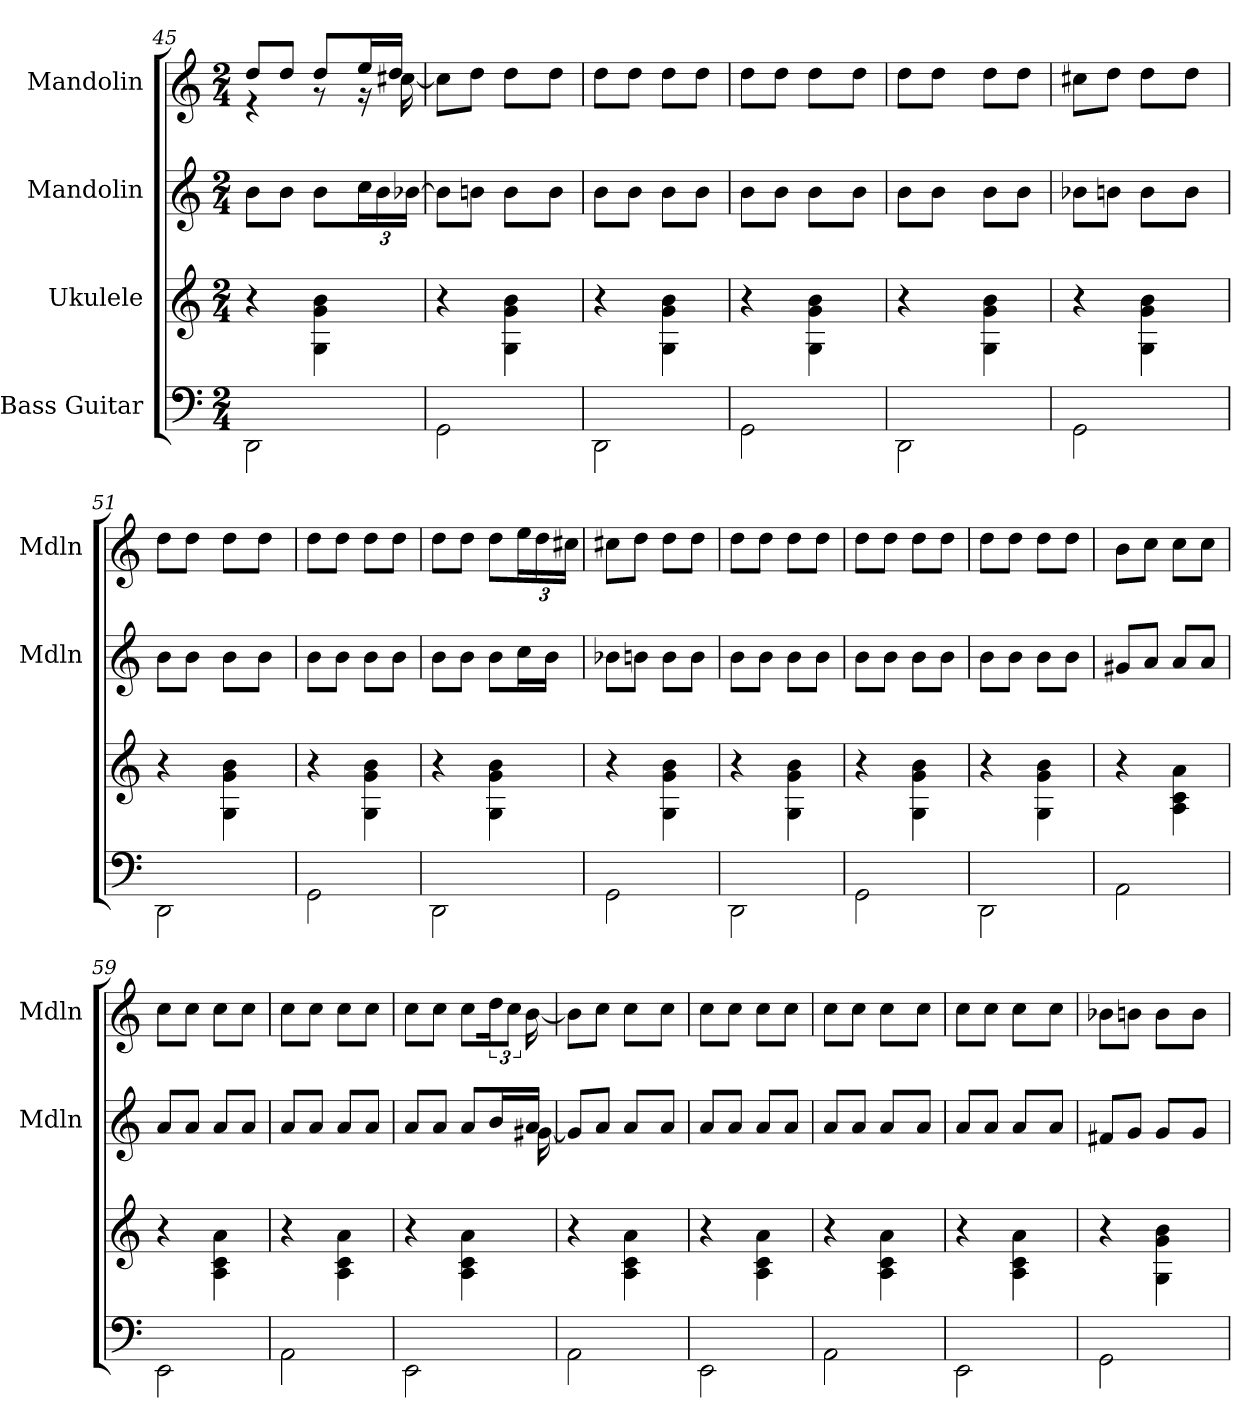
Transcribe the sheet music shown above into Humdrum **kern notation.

**kern	**kern	**kern	**kern
*part4	*part3	*part2	*part1
*staff4	*staff3	*staff2	*staff1
*I"Bass Guitar	*I"Ukulele	*I"Mandolin	*I"Mandolin
*	*	*I'Mdln	*I'Mdln
!!LO:PB:g=z
*	*	*clefG2	*clefG2
*k[]	*k[]	*k[]	*k[]
*M2/4	*M2/4	*M2/4	*M2/4
=45	=45	=45	=45
*	*	*	*^
*	*	*	*	*^
2DD\	4r	8b\L	8dd/L	4r	3ryy
.	.	8b\J	8dd/J	.	.
.	4G\ 4g\ 4b\	8b\L	8dd/L	8r	.
*	*	*	*MM102	*	*
.	.	.	.	.	6ryy
*	*	*Xbrackettup	*	*	*
.	.	24cc\L	16ee/L	16r	.
.	.	24b\	.	.	.
.	.	.	16dd/JJ	[16cc#X\	.
.	.	[24b-X\JJ	.	.	.
*	*	*	*	*v	*v
=46	=46	=46	=46	=46
2GG\	4r	8b-\L]	8cc#\L]	4ryy
.	.	8bn\J	8dd\J	.
.	4G\ 4g\ 4b\	8b\L	8dd\L	16ryy
*	*	*	*MM103	*
.	.	.	.	8.ryy
.	.	8b\J	8dd\J	.
*	*	*	*v	*v
=47	=47	=47	=47
2DD\	4r	8b\L	8dd\L
.	.	8b\J	8dd\J
.	4G\ 4g\ 4b\	8b\L	8dd\L
*	*	*	*MM104
.	.	8b\J	8dd\J
=48	=48	=48	=48
*	*	*	*^
2GG\	4r	8b\L	8dd\L	3ryy
.	.	8b\J	8dd\J	.
.	4G\ 4g\ 4b\	8b\L	8dd\L	.
*	*	*	*MM105	*
.	.	.	.	6ryy
.	.	8b\J	8dd\J	.
=49	=49	=49	=49	=49
2DD\	4r	8b\L	8dd\L	6ryy
.	.	8b\J	8dd\J	.
.	.	.	.	24ryy
*	*	*	*MM106	*
.	.	.	.	6..ryy
.	4G\ 4g\ 4b\	8b\L	8dd\L	.
*	*	*	*MM107	*
.	.	8b\J	8dd\J	.
=50	=50	=50	=50	=50
2GG\	4r	8b-X\L	8cc#X\L	6..ryy
.	.	8bn\J	8dd\J	.
.	4G\ 4g\ 4b\	8b\L	8dd\L	.
*	*	*	*MM108	*
.	.	.	.	6ryy
.	.	8b\J	8dd\J	.
.	.	.	.	24ryy
!!LO:LB:g=z	!!
=51	=51	=51	=51	=51
2DD\	4r	8b\L	8dd\L	6ryy
.	.	8b\J	8dd\J	.
.	.	.	.	12ryy
.	4G\ 4g\ 4b\	8b\L	8dd\L	48ryy
*	*	*	*MM109	*
.	.	.	.	6ryy
.	.	8b\J	8dd\J	.
.	.	.	.	24.ryy
*	*	*	*v	*v
=52	=52	=52	=52
2GG\	4r	8b\L	8dd\L
.	.	8b\J	8dd\J
*	*	*	*MM110
.	4G\ 4g\ 4b\	8b\L	8dd\L
.	.	8b\J	8dd\J
=53	=53	=53	=53
2DD\	4r	8b\L	8dd\L
.	.	8b\J	8dd\J
.	4G\ 4g\ 4b\	8b\L	8dd\L
*	*	*	*Xbrackettup
*	*	*	*MM112
.	.	16cc\L	24ee\L
.	.	.	24dd\
.	.	16b\JJ	.
.	.	.	24cc#X\JJ
=54	=54	=54	=54
*	*	*	*MM113
2GG\	4r	8b-X\L	8cc#X\L
.	.	8bn\J	8dd\J
.	4G\ 4g\ 4b\	8b\L	8dd\L
.	.	8b\J	8dd\J
=55	=55	=55	=55
*	*	*	*MM114
2DD\	4r	8b\L	8dd\L
.	.	8b\J	8dd\J
.	4G\ 4g\ 4b\	8b\L	8dd\L
*	*	*	*MM115
.	.	8b\J	8dd\J
=56	=56	=56	=56
2GG\	4r	8b\L	8dd\L
*	*	*	*MM116
.	.	8b\J	8dd\J
.	4G\ 4g\ 4b\	8b\L	8dd\L
.	.	8b\J	8dd\J
=57	=57	=57	=57
*	*	*	*MM117
2DD\	4r	8b\L	8dd\L
.	.	8b\J	8dd\J
.	4G\ 4g\ 4b\	8b\L	8dd\L
*	*	*	*MM120
.	.	8b\J	8dd\J
!!LO:LB:g=z
=58	=58	=58	=58
2AA\	4r	8g#X/L	8b\L
*	*	*	*MM121
.	.	8a/J	8cc\J
.	4A\ 4c\ 4a\	8a/L	8cc\L
.	.	8a/J	8cc\J
=59	=59	=59	=59
*	*	*	*MM122
2EE\	4r	8a/L	8cc\L
.	.	8a/J	8cc\J
.	4A\ 4c\ 4a\	8a/L	8cc\L
.	.	8a/J	8cc\J
=60	=60	=60	=60
*	*	*	*MM123
2AA\	4r	8a/L	8cc\L
.	.	8a/J	8cc\J
.	4A\ 4c\ 4a\	8a/L	8cc\L
.	.	8a/J	8cc\J
=61	=61	=61	=61
*	*	*	*MM124
*	*	*^	*^
2EE\	4r	8a/L	4..ryy	8cc\L	4..ryy
.	.	8a/J	.	8cc\J	.
.	4A\ 4c\ 4a\	8a/L	.	8cc\L	.
*	*	*	*	*brackettup	*
*	*	*	*	*MM125	*
.	.	16b/L	.	24dd\K	.
.	.	.	.	12cc\J	.
.	.	16a/JJ	[16g#X\	.	[16b\
*	*	*v	*v	*	*
=62	=62	=62	=62	=62
2AA\	4r	8g#/L]	8b\L]	3ryy
.	.	8a/J	8cc\J	.
.	4A\ 4c\ 4a\	8a/L	8cc\L	.
*	*	*	*MM126	*
.	.	.	.	6ryy
.	.	8a/J	8cc\J	.
*	*	*	*v	*v
=63	=63	=63	=63
2EE\	4r	8a/L	8cc\L
.	.	8a/J	8cc\J
.	4A\ 4c\ 4a\	8a/L	8cc\L
.	.	8a/J	8cc\J
=64	=64	=64	=64
*	*	*	*^
2AA\	4r	8a/L	8cc\L	3ryy
.	.	8a/J	8cc\J	.
.	4A\ 4c\ 4a\	8a/L	8cc\L	.
*	*	*	*MM128	*
.	.	.	.	6ryy
.	.	8a/J	8cc\J	.
=65	=65	=65	=65	=65
2EE\	4r	8a/L	8cc\L	3ryy
.	.	8a/J	8cc\J	.
.	4A\ 4c\ 4a\	8a/L	8cc\L	.
*	*	*	*MM129	*
.	.	.	.	6ryy
.	.	8a/J	8cc\J	.
=66	=66	=66	=66	=66
2GG\	4r	8f#X/L	8b-X\L	6..ryy
.	.	8g/J	8bn\J	.
.	4G\ 4g\ 4b\	8g/L	8b\L	.
*	*	*	*MM130	*
.	.	.	.	6ryy
.	.	8g/J	8b\J	.
.	.	.	.	24ryy
*	*	*	*v	*v
=	=	=	=
*-	*-	*-	*-
